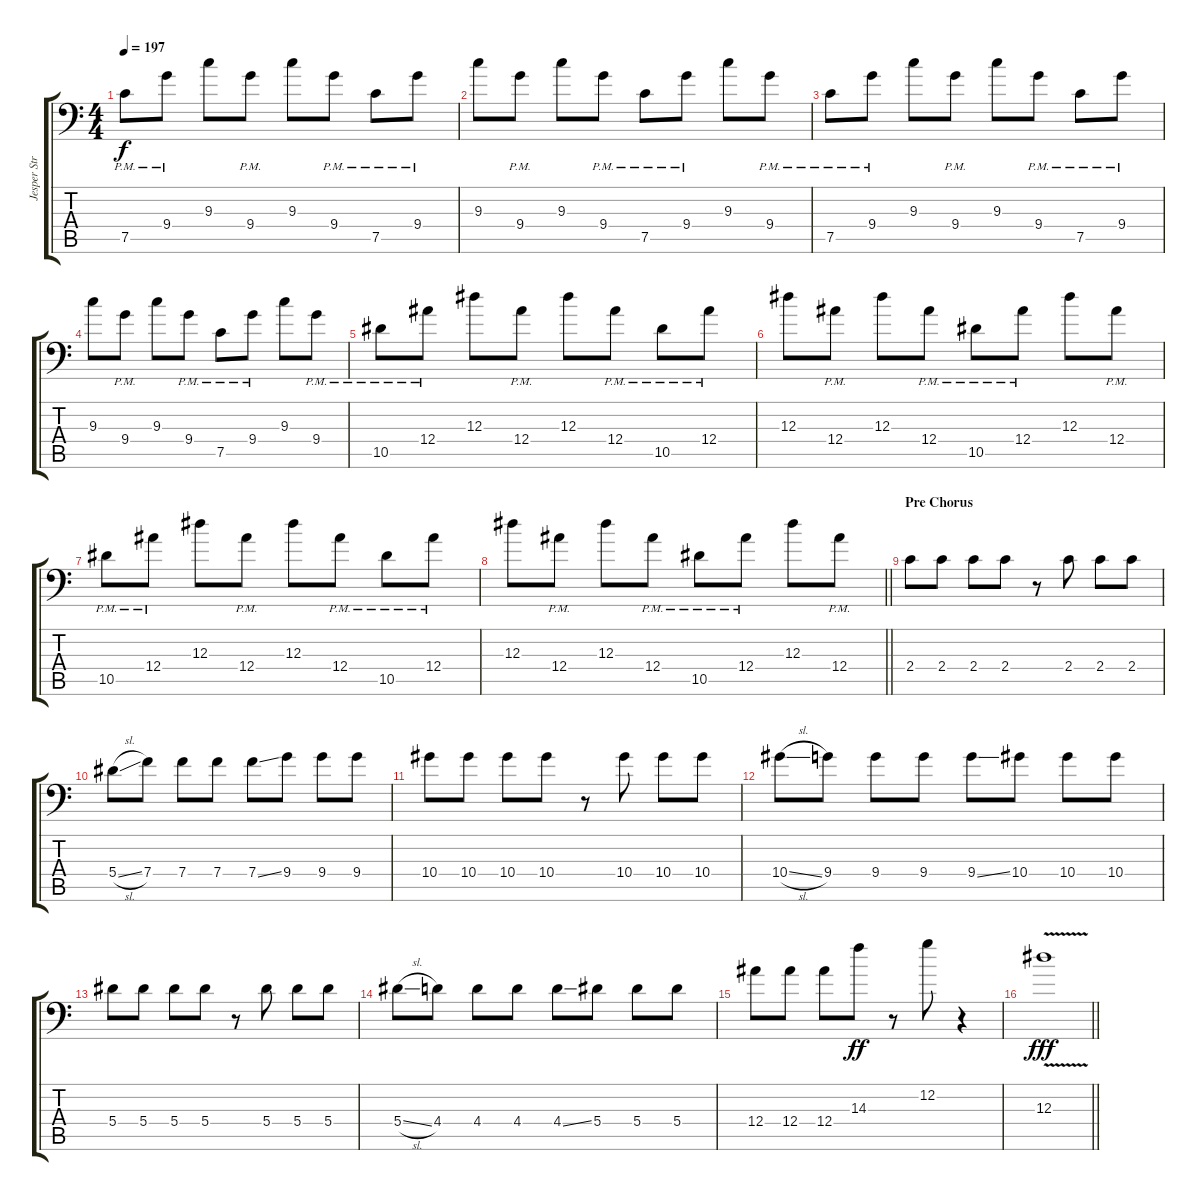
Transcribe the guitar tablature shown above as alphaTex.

\track ("Jesper Strömblad" "Jesper Str") {instrument distortionguitar}
\staff {score tabs}
\tuning (C4 G3 Eb3 Bb2 F2 Bb1) {hide}
\ts (4 4)
\tempo 197
\clef f4
\ks c
7.5{pm}.8{dy f} 9.4{pm}.8 9.3.8 9.4{pm}.8 9.3.8 9.4{pm}.8 7.5{pm}.8 9.4{pm}.8 |
9.3.8 9.4{pm}.8 9.3.8 9.4{pm}.8 7.5{pm}.8 9.4{pm}.8 9.3.8 9.4{pm}.8 |
7.5{pm}.8 9.4{pm}.8 9.3.8 9.4{pm}.8 9.3.8 9.4{pm}.8 7.5{pm}.8 9.4{pm}.8 |
9.3.8 9.4{pm}.8 9.3.8 9.4{pm}.8 7.5{pm}.8 9.4{pm}.8 9.3.8 9.4{pm}.8 |
10.5{pm}.8 12.4{pm}.8 12.3.8 12.4{pm}.8 12.3.8 12.4{pm}.8 10.5{pm}.8 12.4{pm}.8 |
12.3.8 12.4{pm}.8 12.3.8 12.4{pm}.8 10.5{pm}.8 12.4{pm}.8 12.3.8 12.4{pm}.8 |
10.5{pm}.8 12.4{pm}.8 12.3.8 12.4{pm}.8 12.3.8 12.4{pm}.8 10.5{pm}.8 12.4{pm}.8 |
\barLineRight lightlight
12.3.8 12.4{pm}.8 12.3.8 12.4{pm}.8 10.5{pm}.8 12.4{pm}.8 12.3.8 12.4{pm}.8 |
\section ("" "Pre Chorus")
2.4.8 2.4.8 2.4.8 2.4.8 r.8 2.4.8 2.4.8 2.4.8 |
5.4{sl}.8 7.4.8 7.4.8 7.4.8 7.4{ss}.8 9.4.8 9.4.8 9.4.8 |
10.4.8 10.4.8 10.4.8 10.4.8 r.8 10.4.8 10.4.8 10.4.8 |
10.4{sl}.8 9.4.8 9.4.8 9.4.8 9.4{ss}.8 10.4.8 10.4.8 10.4.8 |
5.4.8 5.4.8 5.4.8 5.4.8 r.8 5.4.8 5.4.8 5.4.8 |
5.4{sl}.8 4.4.8 4.4.8 4.4.8 4.4{ss}.8 5.4.8 5.4.8 5.4.8 |
12.4.8 12.4.8 12.4.8 14.3.8{dy ff} r.8 12.2.8 r.4 |
\barLineRight lightlight
12.3{v}.1{dy fff}
